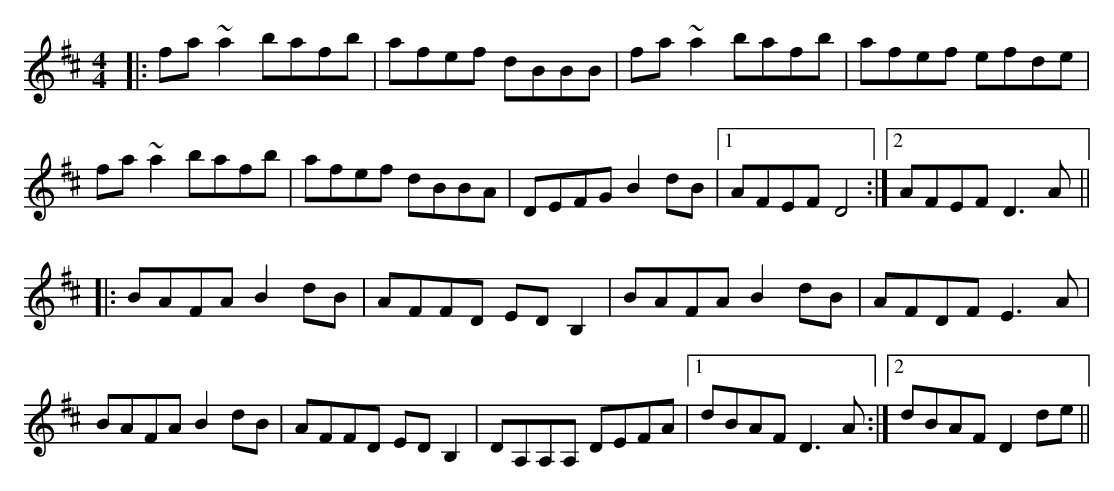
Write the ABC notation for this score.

X:1
M:4/4
K:D
|:fa ~a2 bafb|afef dBBB|fa ~a2 bafb|afef efde|
fa ~a2 bafb|afef dBBA|DEFG B2 dB|1 AFEF D4:|2 AFEF D3A||
|:BAFA B2 dB|AFFD ED B,2|BAFA B2 dB|AFDF E3A|
BAFA B2 dB|AFFD ED B,2|DA,A,A, DEFA|1 dBAF D3A:|2 dBAF D2 de||
